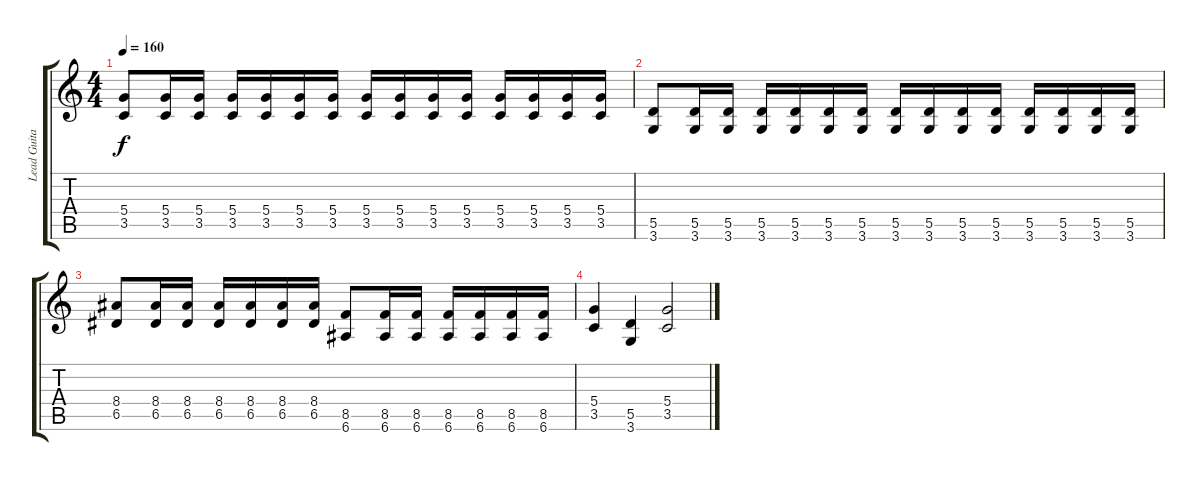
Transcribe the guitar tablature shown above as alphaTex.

\track ("Lead Guitar" "Lead Guita") {instrument distortionguitar}
\staff {score tabs}
\tuning (E4 B3 G3 D3 A2 E2) {hide}
\ts (4 4)
\tempo 160
\clef g2
\ks c
(5.4 3.5).8{dy f} (5.4 3.5).16 (5.4 3.5).16 (5.4 3.5).16 (5.4 3.5).16 (5.4 3.5).16 (5.4 3.5).16 (5.4 3.5).16 (5.4 3.5).16 (5.4 3.5).16 (5.4 3.5).16 (5.4 3.5).16 (5.4 3.5).16 (5.4 3.5).16 (5.4 3.5).16 |
(5.5 3.6).8 (5.5 3.6).16 (5.5 3.6).16 (5.5 3.6).16 (5.5 3.6).16 (5.5 3.6).16 (5.5 3.6).16 (5.5 3.6).16 (5.5 3.6).16 (5.5 3.6).16 (5.5 3.6).16 (5.5 3.6).16 (5.5 3.6).16 (5.5 3.6).16 (5.5 3.6).16 |
(8.4 6.5).8 (8.4 6.5).16 (8.4 6.5).16 (8.4 6.5).16 (8.4 6.5).16 (8.4 6.5).16 (8.4 6.5).16 (8.5 6.6).8 (8.5 6.6).16 (8.5 6.6).16 (8.5 6.6).16 (8.5 6.6).16 (8.5 6.6).16 (8.5 6.6).16 |
(5.4 3.5).4 (5.5 3.6).4 (5.4 3.5).2
